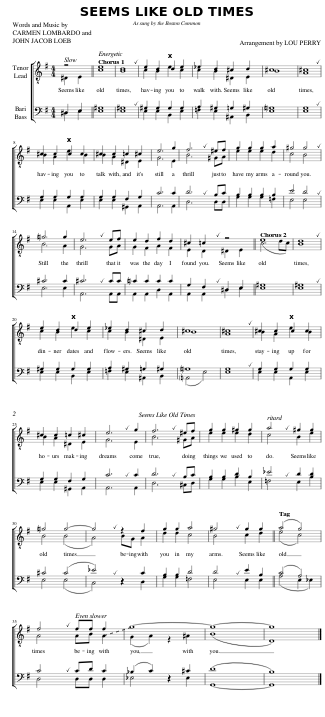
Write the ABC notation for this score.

X:1
%%score [ ( 1 2 ) ( 3 4 ) ]
L:1/8
Q:1/4=90
M:4/4
I:linebreak $
K:G
V:1 treble-8
V:2 treble-8
V:3 bass
V:4 bass
V:1
 z4 ||[Q:1/4=130] e8 | !breath!d8 | e2 d2 d2 e2 | _e2 d2 ^c2 d2 | %5
 ^c8 | !breath!^c8 |$ ^c2 c2 c2 c2 | ^c2 c2 =c2 ^c2 | e6 g2 | %10
 !breath!f6 ^ef | g2 g2 g2 a2 | ^g4 !breath!g4 |$ !courtesy!=g6 g2 | !breath!e6 ef | %15
 e2 d2 f2 d2 | ^c2 !breath!=c2 z4 || e8 | !breath!d8 |$ e2 d2 d2 e2 | %20
 _e2 d2 ^c2 d2 | ^c8 | !breath!^c8 | ^c2 c2 c2 c2 |$ ^c2 c2 =c2 ^c2 | %25
 !breath!e6 g2 | !breath!f6 ^ef | g2 g2 ^g2 g2 |[Q:1/4=90] !breath!a4 ^g2 g2 |$ !courtesy!=g4 g4- | %30
 !breath!g4 z2 f2 | g2 g2 a4 | !breath!^g4 g2 g2 || (a4 g4) |$ !breath!f4[Q:1/4=60] ff f2 | %35
 g8- | g8- | g8 |] %38
V:2
 ^D2 E2 || c8 | B8 | c2 B2 e2 c2 | c2 B2 ^D2 E2 | %5
 B8 | A8 |$ B2 A2 e2 B2 | B2 A2 ^D2 E2 | G6 E2 | %10
 B6 ^GA | e2 e2 e2 d2 | c4 B4 |$ B6 A2 | G6 GA | %15
 G2 F2 A2 F2 | E2 D2 ^D2 E2 || (c6 dc) | B8 |$ c2 B2 e2 c2 | %20
 c2 B2 ^D2 E2 | B8 | A8 | B2 A2 e2 B2 |$ B2 A2 ^D2 E2 | %25
 G6 E2 | B6 ^GA | e2 e2 e2 d2 | c4 B2 e2 |$ B4 (B4 | %30
 A4) BG A2 | d2 d2 c4 | B4 c2 d2 || (e4 c4) |$ A4 AB A2 | %35
 (G2 A2) z2 ^A2 | (B8 | D8) |] %38
V:3
 ^D,2 E,2 || ^G,8 | !breath!^G,8 | ^G,2 G,2 G,2 G,2 | A,2 ^G,2 =G,2 ^G,2 | %5
 !courtesy!=G,8 | !breath!G,8 |$ G,2 G,2 G,2 G,2 | G,2 G,2 F,2 G,2 | C6 C2 | %10
 !breath!D6 B,C | B,2 B,2 B,2 B,2 | E4 !breath!D4 |$ ^C6 C2 | !breath!^C6 CC | %15
 !courtesy!=C2 C2 C2 C2 | G,2 !breath!F,2 ^D,2 E,2 || ^G,8 | !breath!^G,8 |$ ^G,2 G,2 G,2 G,2 | %20
 A,2 ^G,2 =G,2 ^G,2 | !courtesy!=G,8 | !breath!G,8 | G,2 G,2 G,2 G,2 |$ G,2 G,2 F,2 G,2 | %25
 !breath!C6 C2 | !breath!D6 B,C | B,2 B,2 D2 B,2 | !breath!_E4 D2 D2 |$ ^C4 (C4 | %30
 !breath!_E4) z2 C2 | B,2 B,2 D4 | !breath!D4 E2 B,2 || (C4 A,4) |$ !breath!C4 CD C2 | %35
 (_B,2 C2) z2 ^C2 | (D8 | B,8) |] %38
V:4
 ^D,2 E,2 || E,8 | E,8 | E,2 E,2 B,,2 E,2 | =F,2 E,2 ^A,,2 B,,2 | %5
 E,8 | E,8 |$ E,2 E,2 A,,2 E,2 | E,2 E,2 ^G,,2 A,,2 | A,,6 A,,2 | %10
 D,6 D,D, | G,2 G,2 G,2 =F,2 | E,4 E,4 |$ E,6 E,2 | A,,6 A,,A,, | %15
 A,,2 A,,2 D,2 A,,2 | A,,2 A,,2 ^D,2 E,2 || E,8 | E,8 |$ E,2 E,2 B,,2 E,2 | %20
 =F,2 E,2 ^A,,2 B,,2 | (!courtesy!=A,,4 E,4) | E,8 | E,2 E,2 A,,2 E,2 |$ E,2 E,2 ^G,,2 A,,2 | %25
 A,,6 A,,2 | D,6 ^C,D, | G,2 G,2 B,2 E,2 | =F,4 E,2 B,2 |$ E,4 (E,4 | %30
 C,4) z2 D,2 | G,2 G,2 =F,4 | E,4 E,2 E,2 || (A,4 E,2 _E,2) |$ D,4 D,D, D,2 | %35
 _E,4 z2 E,2 | G,,8- | G,,8 |] %38
